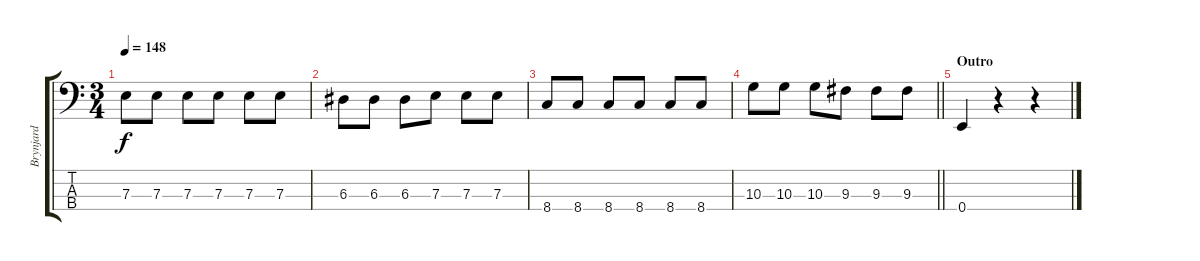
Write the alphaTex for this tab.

\track ("Brynjard" "Brynjard") {instrument electricbasspick}
\staff {score tabs}
\tuning (G2 D2 A1 E1) {hide}
\ts (3 4)
\tempo 148
\clef f4
\ks c
7.3.8{dy f} 7.3.8 7.3.8 7.3.8 7.3.8 7.3.8 |
6.3.8 6.3.8 6.3.8 7.3.8 7.3.8 7.3.8 |
8.4.8 8.4.8 8.4.8 8.4.8 8.4.8 8.4.8 |
\barLineRight lightlight
10.3.8 10.3.8 10.3.8 9.3.8 9.3.8 9.3.8 |
\section ("" "Outro")
0.4.4 r.4 r.4
